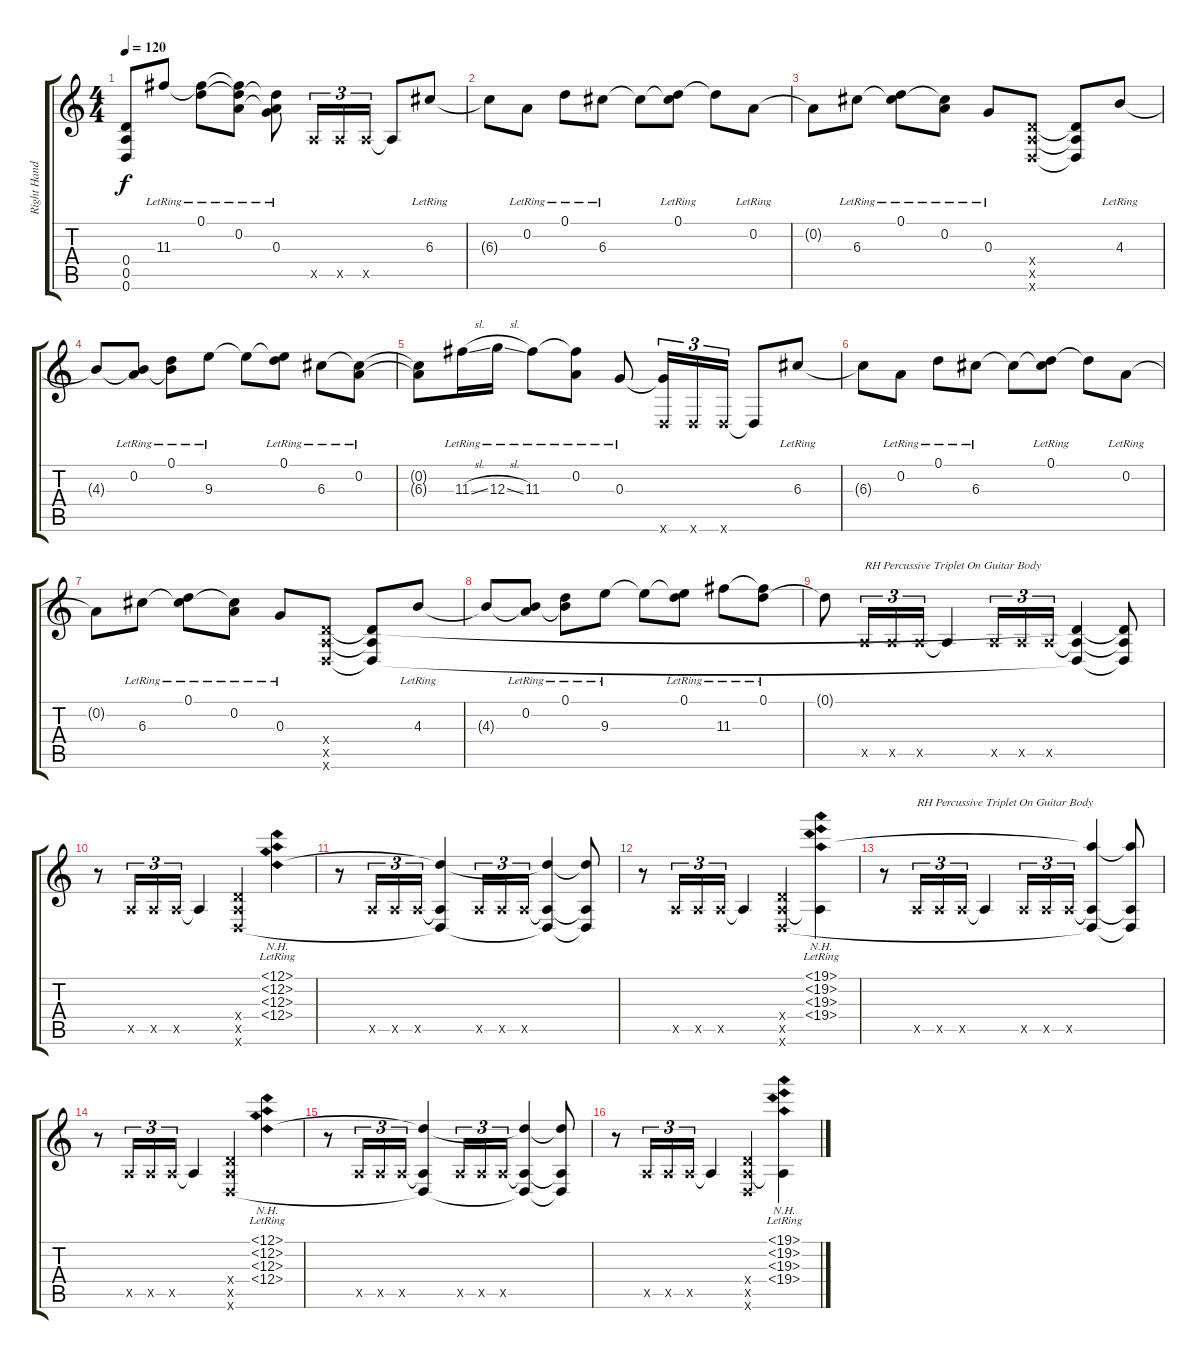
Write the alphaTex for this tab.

\track ("Right Hand" "Right Hand") {instrument acousticguitarsteel}
\staff {score tabs}
\tuning (D4 A3 G3 D3 A2 D2) {hide}
\ts (4 4)
\tempo 120
\clef g2
\ks c
(0.4{t} 0.5{t} 0.6{t}).8{dy f} 11.3{lr}.8 (0.1{lr} 11.3{t}).8 (0.1{t} 0.2{lr} 11.3{t}).8 (0.1{t} 0.2{t} 0.3{lr}).8 0.5{x}.16{tu (3 2)} 0.5{x}.16{tu (3 2)} 0.5{x}.16{tu (3 2)} 0.5{t}.8 6.3{lr}.8 |
6.3{t}.8 0.2{lr}.8 0.1{lr}.8 6.3{lr}.8 6.3{t}.8 (0.1{lr} 6.3{t}).8 0.1{t}.8 0.2{lr}.8 |
0.2{t}.8 6.3{lr}.8 (0.1{lr} 6.3{t}).8 (0.2{lr} 6.3{t}).8 0.3{lr}.8 (0.4{x} 0.5{x} 0.6{x}).8 (0.4{t} 0.5{t} 0.6{t}).8 4.3{lr}.8 |
4.3{t}.8 (0.2{lr} 4.3{t}).8 (0.1{lr} 4.3{t}).8 9.3{lr}.8 9.3{t}.8 (0.1{lr} 9.3{t}).8 6.3{lr}.8 (0.2{lr} 6.3{t}).8 |
(0.2{t} 6.3{t}).8 11.3{sl lr}.16 12.3{sl lr}.16 11.3{lr}.8 (0.2{lr} 11.3{t}).8 0.3{lr}.8 (0.3{t} 0.6{x}).16{tu (3 2)} 0.6{x}.16{tu (3 2)} 0.6{x}.16{tu (3 2)} 0.6{t}.8 6.3{lr}.8 |
6.3{t}.8 0.2{lr}.8 0.1{lr}.8 6.3{lr}.8 6.3{t}.8 (0.1{lr} 6.3{t}).8 0.1{t}.8 0.2{lr}.8 |
0.2{t}.8 6.3{lr}.8 (0.1{lr} 6.3{t}).8 (0.2{lr} 6.3{t}).8 0.3{lr}.8 (0.4{x} 0.5{x} 0.6{x}).8 (0.4{t} 0.5{t} 0.6{t}).8 4.3{lr}.8 |
4.3{t}.8 (0.2{lr} 4.3{t}).8 (0.1{lr} 4.3{t}).8 9.3{lr}.8 9.3{t}.8 (0.1{lr} 9.3{t}).8 11.3{lr}.8 (0.1{lr} 11.3{t}).8 |
0.1{t}.8 0.5{x}.16{tu (3 2) txt "RH Percussive Triplet On Guitar Body"} 0.5{x}.16{tu (3 2)} 0.5{x}.16{tu (3 2)} 0.5{t}.4 0.5{x}.16{tu (3 2)} 0.5{x}.16{tu (3 2)} 0.5{x}.16{tu (3 2)} (0.4{t} 0.5{t} 0.6{t}).4 (0.4{t} 0.5{t} 0.6{t}).8 |
r.8 0.5{x}.16{tu (3 2)} 0.5{x}.16{tu (3 2)} 0.5{x}.16{tu (3 2)} 0.5{t}.4 (0.4{x} 0.5{x} 0.6{x}).4 (12.1{nh lr} 12.2{nh lr} 12.3{nh lr} 12.4{nh lr}).4 |
r.8 0.5{x}.16{tu (3 2)} 0.5{x}.16{tu (3 2)} 0.5{x}.16{tu (3 2)} (12.4{t} 0.5{t} 0.6{t}).4 0.5{x}.16{tu (3 2)} 0.5{x}.16{tu (3 2)} 0.5{x}.16{tu (3 2)} (12.4{t} 0.5{t} 0.6{t}).4 (12.4{t} 0.5{t} 0.6{t}).8 |
r.8 0.5{x}.16{tu (3 2)} 0.5{x}.16{tu (3 2)} 0.5{x}.16{tu (3 2)} 0.5{t}.4 (0.4{x} 0.5{x} 0.6{x}).4 (19.1{nh lr} 19.2{nh lr} 19.3{nh lr} 19.4{nh lr} 0.5{t}).4 |
r.8 0.5{x}.16{tu (3 2) txt "RH Percussive Triplet On Guitar Body"} 0.5{x}.16{tu (3 2)} 0.5{x}.16{tu (3 2)} 0.5{t}.4 0.5{x}.16{tu (3 2)} 0.5{x}.16{tu (3 2)} 0.5{x}.16{tu (3 2)} (19.4{t} 0.5{t} 0.6{t}).4 (19.4{t} 0.5{t} 0.6{t}).8 |
r.8 0.5{x}.16{tu (3 2)} 0.5{x}.16{tu (3 2)} 0.5{x}.16{tu (3 2)} 0.5{t}.4 (0.4{x} 0.5{x} 0.6{x}).4 (12.1{nh lr} 12.2{nh lr} 12.3{nh lr} 12.4{nh lr}).4 |
r.8 0.5{x}.16{tu (3 2)} 0.5{x}.16{tu (3 2)} 0.5{x}.16{tu (3 2)} (12.4{t} 0.5{t} 0.6{t}).4 0.5{x}.16{tu (3 2)} 0.5{x}.16{tu (3 2)} 0.5{x}.16{tu (3 2)} (12.4{t} 0.5{t} 0.6{t}).4 (12.4{t} 0.5{t} 0.6{t}).8 |
r.8 0.5{x}.16{tu (3 2)} 0.5{x}.16{tu (3 2)} 0.5{x}.16{tu (3 2)} 0.5{t}.4 (0.4{x} 0.5{x} 0.6{x}).4 (19.1{nh lr} 19.2{nh lr} 19.3{nh lr} 19.4{nh lr} 0.5{t}).4
